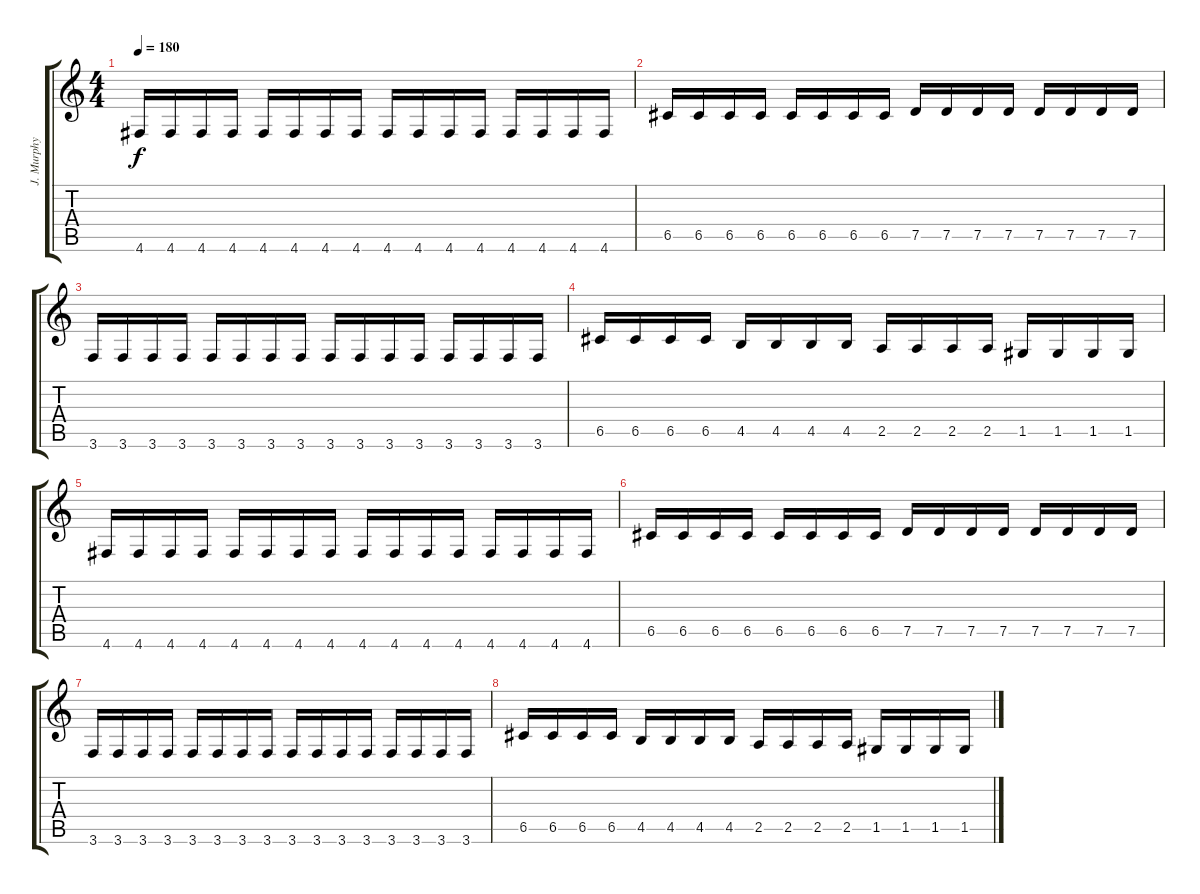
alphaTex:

\track ("J. Murphy" "J. Murphy") {instrument distortionguitar}
\staff {score tabs}
\tuning (D4 A3 F3 C3 G2 D2) {hide}
\ts (4 4)
\tempo 180
\clef g2
\ks c
4.6.16{dy f} 4.6.16 4.6.16 4.6.16 4.6.16 4.6.16 4.6.16 4.6.16 4.6.16 4.6.16 4.6.16 4.6.16 4.6.16 4.6.16 4.6.16 4.6.16 |
6.5.16 6.5.16 6.5.16 6.5.16 6.5.16 6.5.16 6.5.16 6.5.16 7.5.16 7.5.16 7.5.16 7.5.16 7.5.16 7.5.16 7.5.16 7.5.16 |
3.6.16 3.6.16 3.6.16 3.6.16 3.6.16 3.6.16 3.6.16 3.6.16 3.6.16 3.6.16 3.6.16 3.6.16 3.6.16 3.6.16 3.6.16 3.6.16 |
6.5.16 6.5.16 6.5.16 6.5.16 4.5.16 4.5.16 4.5.16 4.5.16 2.5.16 2.5.16 2.5.16 2.5.16 1.5.16 1.5.16 1.5.16 1.5.16 |
4.6.16 4.6.16 4.6.16 4.6.16 4.6.16 4.6.16 4.6.16 4.6.16 4.6.16 4.6.16 4.6.16 4.6.16 4.6.16 4.6.16 4.6.16 4.6.16 |
6.5.16 6.5.16 6.5.16 6.5.16 6.5.16 6.5.16 6.5.16 6.5.16 7.5.16 7.5.16 7.5.16 7.5.16 7.5.16 7.5.16 7.5.16 7.5.16 |
3.6.16 3.6.16 3.6.16 3.6.16 3.6.16 3.6.16 3.6.16 3.6.16 3.6.16 3.6.16 3.6.16 3.6.16 3.6.16 3.6.16 3.6.16 3.6.16 |
6.5.16 6.5.16 6.5.16 6.5.16 4.5.16 4.5.16 4.5.16 4.5.16 2.5.16 2.5.16 2.5.16 2.5.16 1.5.16 1.5.16 1.5.16 1.5.16
